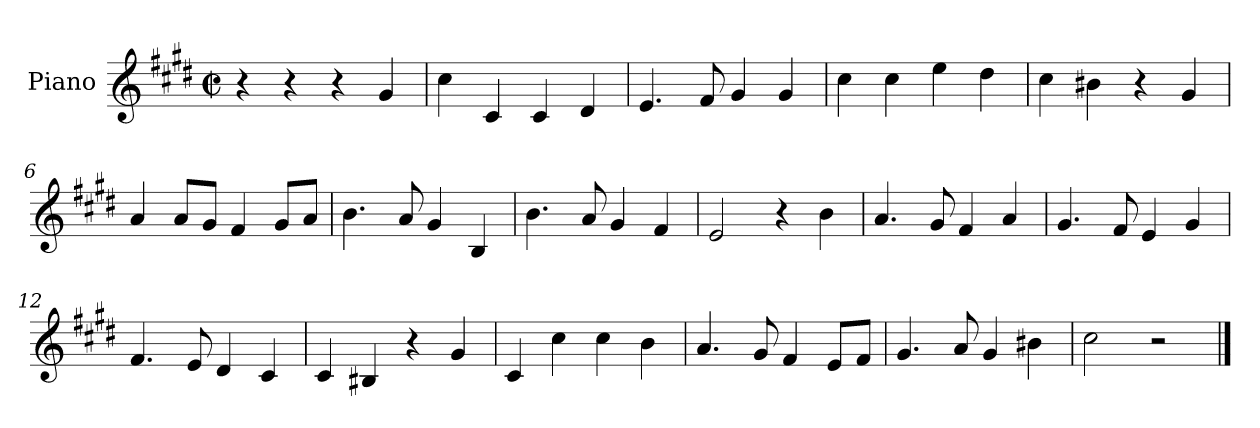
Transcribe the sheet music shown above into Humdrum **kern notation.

**kern
*part1
*staff1
*I"Piano
*I'Pno
*clefG2
*k[f#c#g#d#]
*c#:
*M2/2
*met(c|)
=1
4r
4r
4r
4g#/
=2
4cc#\
4c#/
4c#/
4d#/
=3
4.e/
8f#/
4g#/
4g#/
=4
4cc#\
4cc#\
4ee\
4dd#\
=5
4cc#\
4b#X\
4r
4g#/
=6
4a/
8a/L
8g#/J
4f#/
8g#/L
8a/J
=7
4.b\
8a/
4g#/
4B/
=8
4.b\
8a/
4g#/
4f#/
=9
2e/
4r
4b\
=10
4.a/
8g#/
4f#/
4a/
=11
4.g#/
8f#/
4e/
4g#/
=12
4.f#/
8e/
4d#/
4c#/
=13
4c#/
4B#X/
4r
4g#/
=14
4c#/
4cc#\
4cc#\
4b\
=15
4.a/
8g#/
4f#/
8e/L
8f#/J
=16
4.g#/
8a/
4g#/
4b#X\
=17
2cc#\
2r
==
*-
